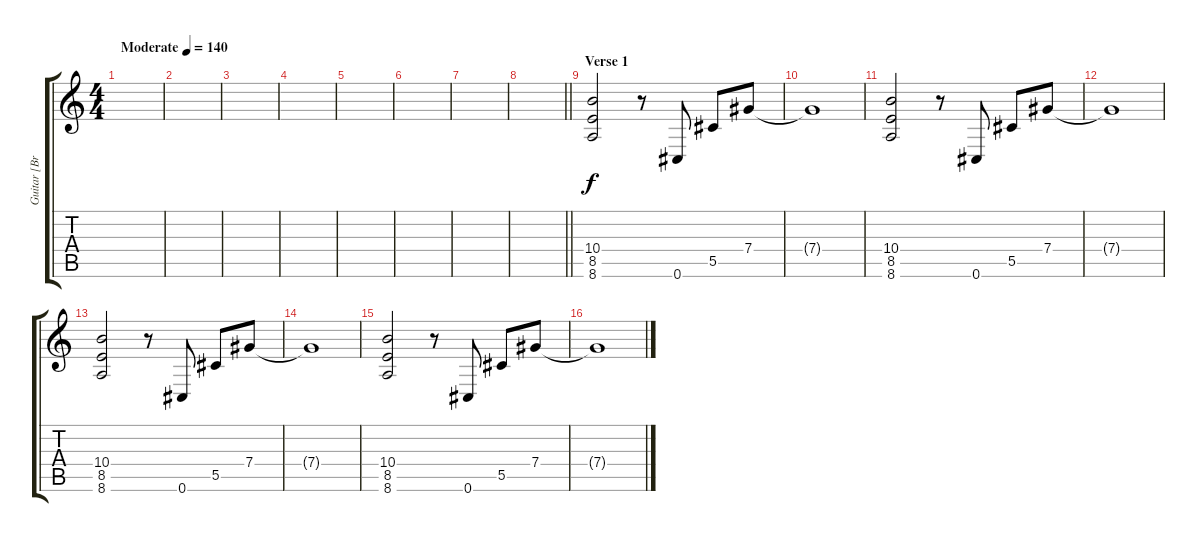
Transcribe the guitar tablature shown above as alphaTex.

\track ("Guitar [Brad Delson]" "Guitar [Br") {instrument overdrivenguitar}
\staff {score tabs}
\tuning (Eb4 Bb3 Gb3 Db3 Ab2 Db2) {hide}
\ts (4 4)
\tempo (140 "Moderate")
\clef g2
\ks c
|
|
|
|
|
|
|
\barLineRight lightlight
|
\section ("" "Verse 1")
(10.4 8.5 8.6).2 r.8 0.6.8{instrument electricguitarclean} 5.5.8 7.4.8 |
7.4{t}.1 |
(10.4 8.5 8.6).2{instrument overdrivenguitar} r.8 0.6.8{instrument electricguitarclean} 5.5.8 7.4.8 |
7.4{t}.1 |
(10.4 8.5 8.6).2{instrument overdrivenguitar} r.8 0.6.8{instrument electricguitarclean} 5.5.8 7.4.8 |
7.4{t}.1 |
(10.4 8.5 8.6).2{instrument overdrivenguitar} r.8 0.6.8{instrument electricguitarclean} 5.5.8 7.4.8 |
7.4{t}.1
